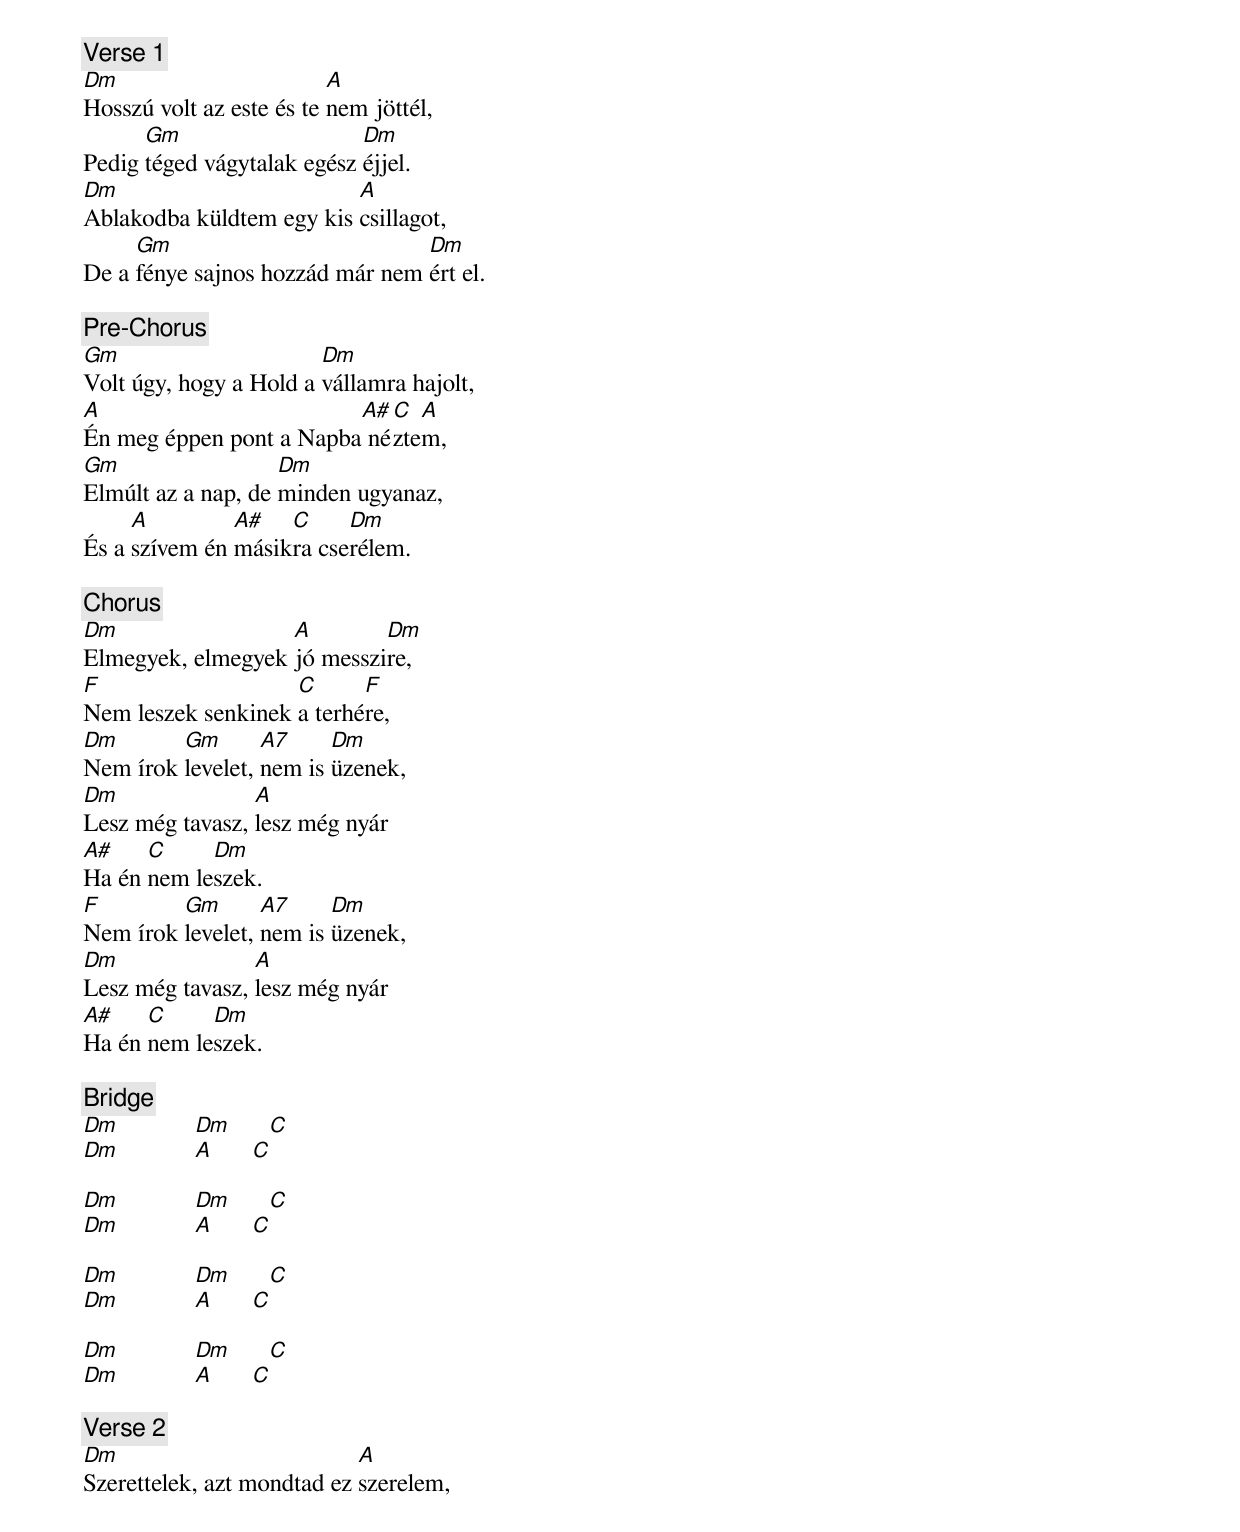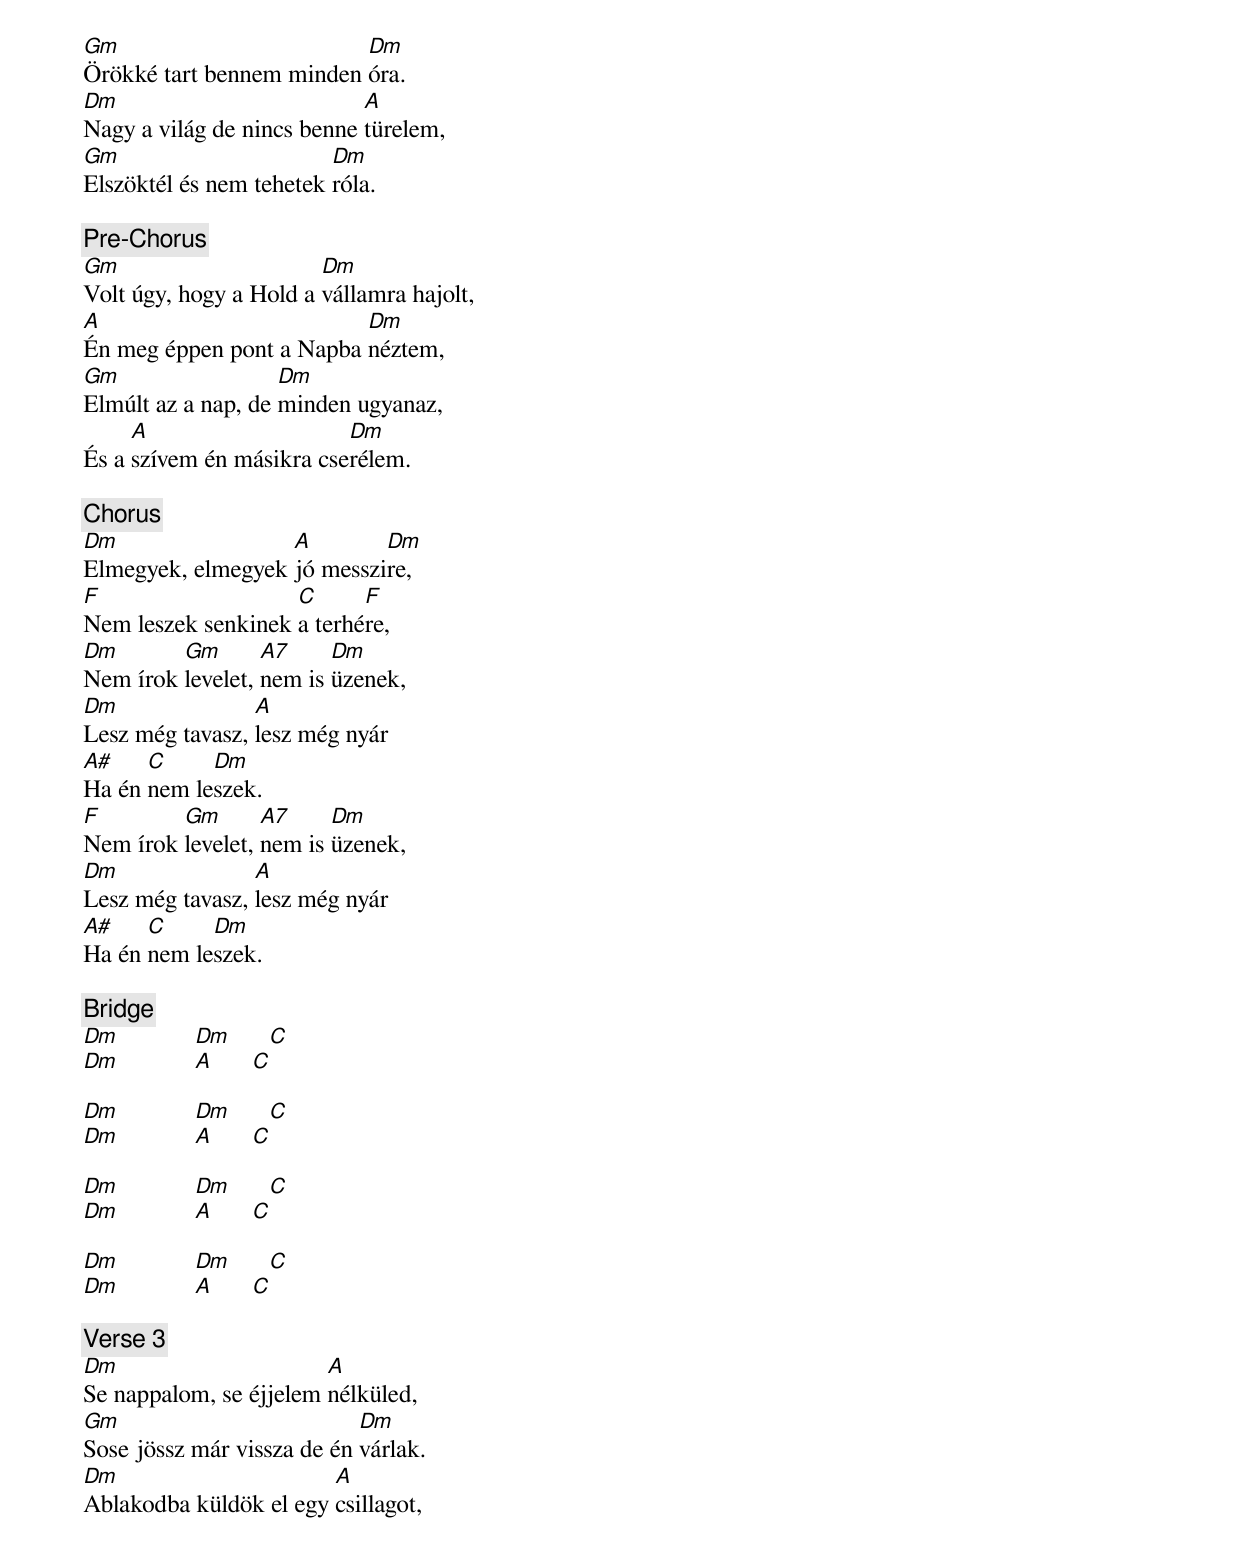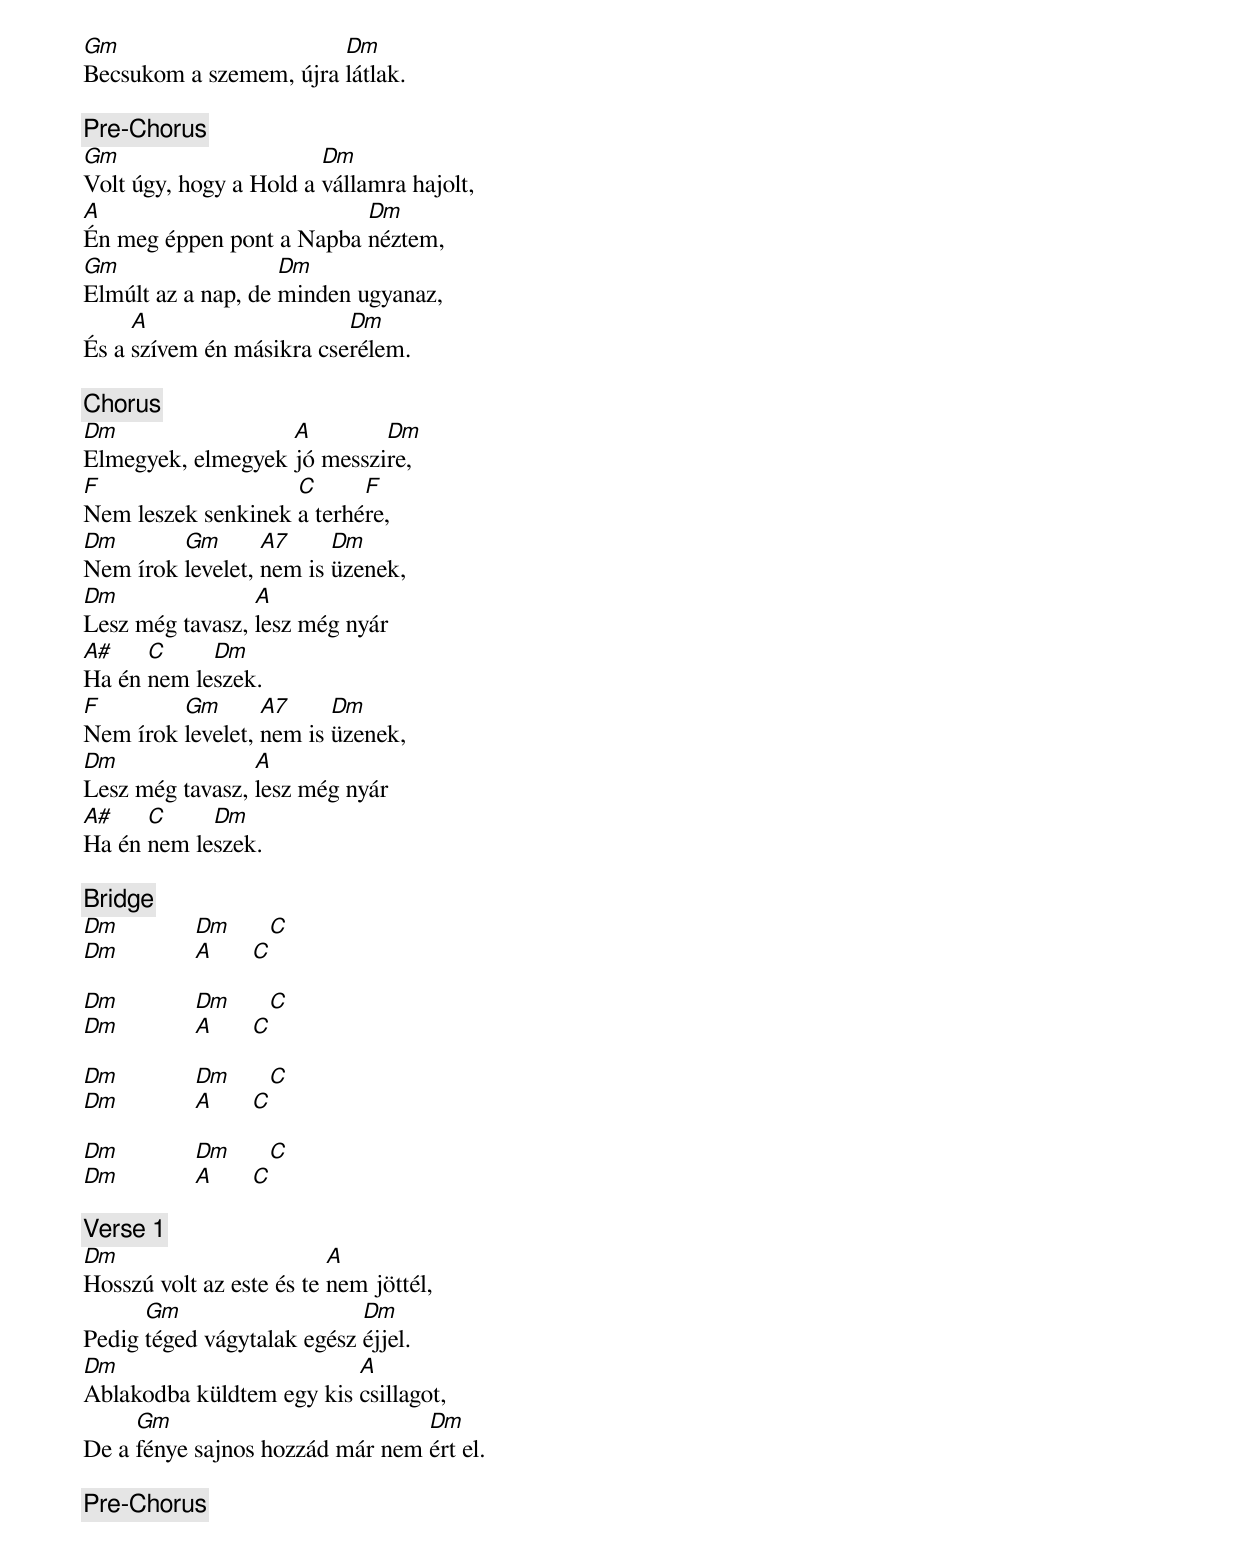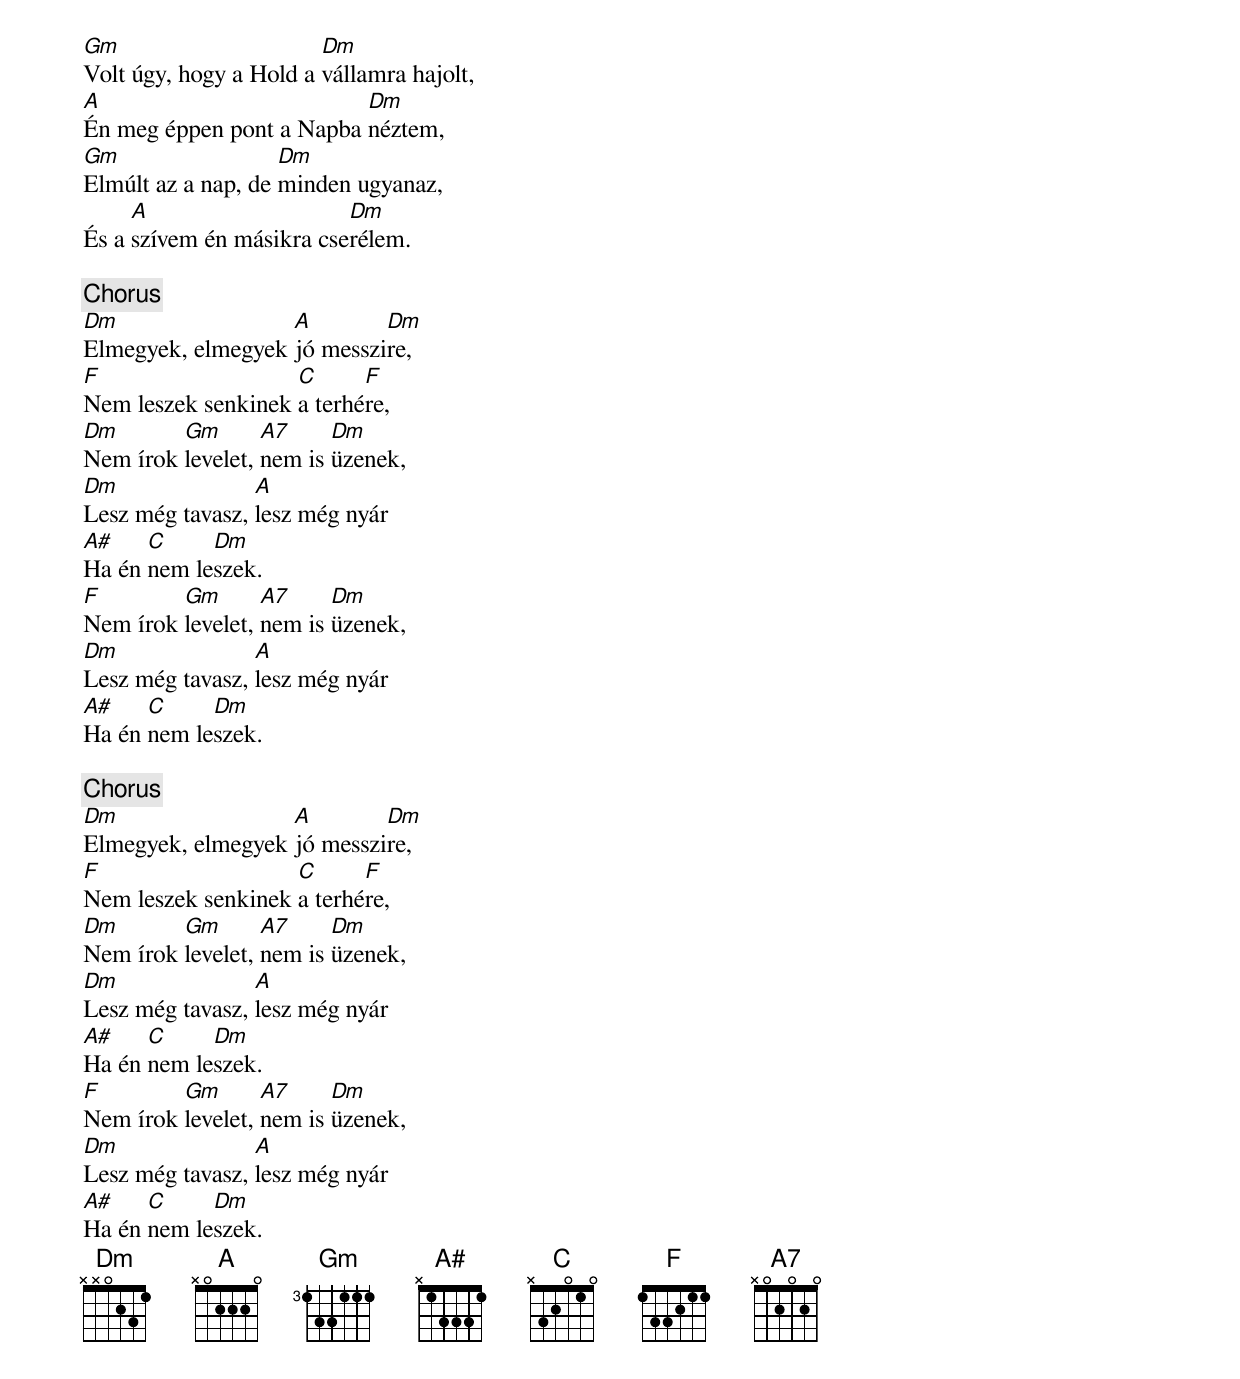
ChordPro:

{c: Verse 1}
[Dm]Hosszú volt az este és te [A]nem jöttél,
Pedig [Gm]téged vágytalak egész [Dm]éjjel.
[Dm]Ablakodba küldtem egy kis [A]csillagot,
De a [Gm]fénye sajnos hozzád már nem [Dm]ért el.

{c: Pre-Chorus}
[Gm]Volt úgy, hogy a Hold a [Dm]vállamra hajolt,
[A]Én meg éppen pont a Napba[A#] né[C]zte[A]m,
[Gm]Elmúlt az a nap, de [Dm]minden ugyanaz,
És a [A]szívem én [A#]másik[C]ra cse[Dm]rélem.

{c: Chorus}
[Dm]Elmegyek, elmegyek [A]jó messzi[Dm]re,
[F]Nem leszek senkinek [C]a terhé[F]re,
[Dm]Nem írok [Gm]levelet, [A7]nem is [Dm]üzenek,
[Dm]Lesz még tavasz, [A]lesz még nyár
[A#]Ha én [C]nem le[Dm]szek.
[F]Nem írok [Gm]levelet, [A7]nem is [Dm]üzenek,
[Dm]Lesz még tavasz, [A]lesz még nyár
[A#]Ha én [C]nem le[Dm]szek.

{c: Bridge}
[Dm]            [Dm]      [C]
[Dm]            [A]      [C]

[Dm]            [Dm]      [C]
[Dm]            [A]      [C]

[Dm]            [Dm]      [C]
[Dm]            [A]      [C]

[Dm]            [Dm]      [C]
[Dm]            [A]      [C]

{c: Verse 2}
[Dm]Szerettelek, azt mondtad ez [A]szerelem,
[Gm]Örökké tart bennem minden [Dm]óra.
[Dm]Nagy a világ de nincs benne [A]türelem,
[Gm]Elszöktél és nem tehetek [Dm]róla.

{c: Pre-Chorus}
[Gm]Volt úgy, hogy a Hold a [Dm]vállamra hajolt,
[A]Én meg éppen pont a Napba [Dm]néztem,
[Gm]Elmúlt az a nap, de [Dm]minden ugyanaz,
És a [A]szívem én másikra cse[Dm]rélem.

{c: Chorus}
[Dm]Elmegyek, elmegyek [A]jó messzi[Dm]re,
[F]Nem leszek senkinek [C]a terhé[F]re,
[Dm]Nem írok [Gm]levelet, [A7]nem is [Dm]üzenek,
[Dm]Lesz még tavasz, [A]lesz még nyár
[A#]Ha én [C]nem le[Dm]szek.
[F]Nem írok [Gm]levelet, [A7]nem is [Dm]üzenek,
[Dm]Lesz még tavasz, [A]lesz még nyár
[A#]Ha én [C]nem le[Dm]szek.

{c: Bridge}
[Dm]            [Dm]      [C]
[Dm]            [A]      [C]

[Dm]            [Dm]      [C]
[Dm]            [A]      [C]

[Dm]            [Dm]      [C]
[Dm]            [A]      [C]

[Dm]            [Dm]      [C]
[Dm]            [A]      [C]

{c: Verse 3}
[Dm]Se nappalom, se éjjelem [A]nélküled,
[Gm]Sose jössz már vissza de én [Dm]várlak.
[Dm]Ablakodba küldök el egy [A]csillagot,
[Gm]Becsukom a szemem, újra [Dm]látlak.

{c: Pre-Chorus}
[Gm]Volt úgy, hogy a Hold a [Dm]vállamra hajolt,
[A]Én meg éppen pont a Napba [Dm]néztem,
[Gm]Elmúlt az a nap, de [Dm]minden ugyanaz,
És a [A]szívem én másikra cse[Dm]rélem.

{c: Chorus}
[Dm]Elmegyek, elmegyek [A]jó messzi[Dm]re,
[F]Nem leszek senkinek [C]a terhé[F]re,
[Dm]Nem írok [Gm]levelet, [A7]nem is [Dm]üzenek,
[Dm]Lesz még tavasz, [A]lesz még nyár
[A#]Ha én [C]nem le[Dm]szek.
[F]Nem írok [Gm]levelet, [A7]nem is [Dm]üzenek,
[Dm]Lesz még tavasz, [A]lesz még nyár
[A#]Ha én [C]nem le[Dm]szek.

{c: Bridge}
[Dm]            [Dm]      [C]
[Dm]            [A]      [C]

[Dm]            [Dm]      [C]
[Dm]            [A]      [C]

[Dm]            [Dm]      [C]
[Dm]            [A]      [C]

[Dm]            [Dm]      [C]
[Dm]            [A]      [C]

{c: Verse 1}
[Dm]Hosszú volt az este és te [A]nem jöttél,
Pedig [Gm]téged vágytalak egész [Dm]éjjel.
[Dm]Ablakodba küldtem egy kis [A]csillagot,
De a [Gm]fénye sajnos hozzád már nem [Dm]ért el.

{c: Pre-Chorus}
[Gm]Volt úgy, hogy a Hold a [Dm]vállamra hajolt,
[A]Én meg éppen pont a Napba [Dm]néztem,
[Gm]Elmúlt az a nap, de [Dm]minden ugyanaz,
És a [A]szívem én másikra cse[Dm]rélem.

{c: Chorus}
[Dm]Elmegyek, elmegyek [A]jó messzi[Dm]re,
[F]Nem leszek senkinek [C]a terhé[F]re,
[Dm]Nem írok [Gm]levelet, [A7]nem is [Dm]üzenek,
[Dm]Lesz még tavasz, [A]lesz még nyár
[A#]Ha én [C]nem le[Dm]szek.
[F]Nem írok [Gm]levelet, [A7]nem is [Dm]üzenek,
[Dm]Lesz még tavasz, [A]lesz még nyár
[A#]Ha én [C]nem le[Dm]szek.

{c: Chorus}
[Dm]Elmegyek, elmegyek [A]jó messzi[Dm]re,
[F]Nem leszek senkinek [C]a terhé[F]re,
[Dm]Nem írok [Gm]levelet, [A7]nem is [Dm]üzenek,
[Dm]Lesz még tavasz, [A]lesz még nyár
[A#]Ha én [C]nem le[Dm]szek.
[F]Nem írok [Gm]levelet, [A7]nem is [Dm]üzenek,
[Dm]Lesz még tavasz, [A]lesz még nyár
[A#]Ha én [C]nem le[Dm]szek.
